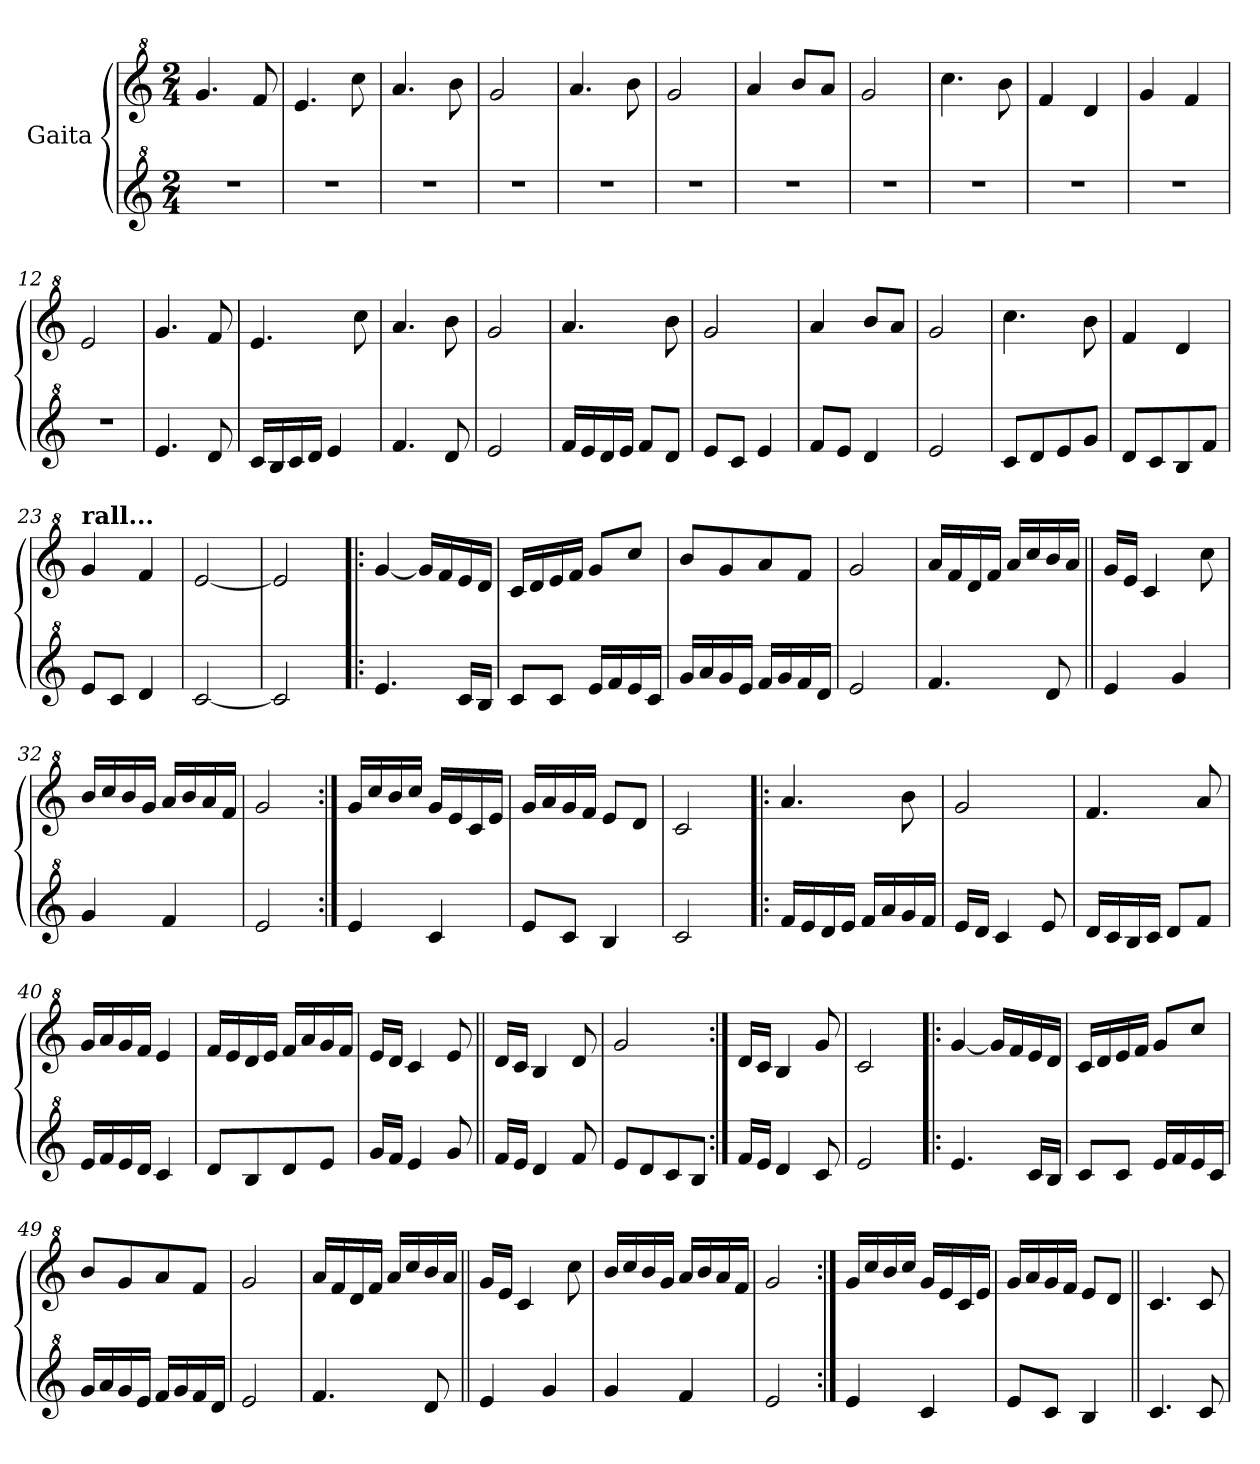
**kern	**kern
*part2	*part1
*staff2	*staff1
*I"Gaita	*I"Gaita
*clefG^2	*clefG^2
*k[]	*k[]
*M2/4	*M2/4
*MM40	*MM40
=1	=1
2r	4.gg/
.	8ff/
=2	=2
2r	4.ee/
.	8ccc\
=3	=3
2r	4.aa/
.	8bb\
=4	=4
2r	2gg/
=5	=5
2r	4.aa/
.	8bb\
=6	=6
2r	2gg/
=7	=7
2r	4aa/
.	8bb/L
.	8aa/J
=8	=8
2r	2gg/
=9	=9
2r	4.ccc\
.	8bb\
=10	=10
2r	4ff/
.	4dd/
=11	=11
2r	4gg/
.	4ff/
=12	=12
2r	2ee/
=13	=13
4.ee/	4.gg/
8dd/	8ff/
=14	=14
16cc/LL	4.ee/
16b/	.
16cc/	.
16dd/JJ	.
4ee/	.
.	8ccc\
!!LO:LB:g=z
=15	=15
4.ff/	4.aa/
8dd/	8bb\
=16	=16
2ee/	2gg/
=17	=17
16ff/LL	4.aa/
16ee/	.
16dd/	.
16ee/JJ	.
8ff/L	.
8dd/J	8bb\
=18	=18
8ee/L	2gg/
8cc/J	.
4ee/	.
=19	=19
8ff/L	4aa/
8ee/J	.
4dd/	8bb/L
.	8aa/J
=20	=20
2ee/	2gg/
=21	=21
8cc/L	4.ccc\
8dd/	.
8ee/	.
8gg/J	8bb\
=22	=22
8dd/L	4ff/
8cc/	.
8b/	4dd/
8ff/J	.
=23	=23
!	!LO:TX:a:B:t=rall...
8ee/L	4gg/
8cc/J	.
4dd/	4ff/
=24	=24
*	*MM80
[2cc/	[2ee/
=25	=25
2cc/]	2ee/]
=26!|:	=26!|:
4.ee/	[4gg/
.	16gg/LL]
.	16ff/
16cc/LL	16ee/
16b/JJ	16dd/JJ
!!LO:LB:g=z
=27	=27
8cc/L	16cc/LL
.	16dd/
8cc/J	16ee/
.	16ff/JJ
16ee/LL	8gg/L
16ff/	.
16ee/	8ccc/J
16cc/JJ	.
=28	=28
16gg/LL	8bb/L
16aa/	.
16gg/	8gg/
16ee/JJ	.
16ff/LL	8aa/
16gg/	.
16ff/	8ff/J
16dd/JJ	.
=29	=29
2ee/	2gg/
=30	=30
4.ff/	16aa/LL
.	16ff/
.	16dd/
.	16ff/JJ
.	16aa/LL
.	16ccc/
8dd/	16bb/
.	16aa/JJ
=31||	=31||
4ee/	16gg/LL
.	16ee/JJ
.	4cc/
4gg/	.
.	8ccc\
=32	=32
4gg/	16bb/LL
.	16ccc/
.	16bb/
.	16gg/JJ
4ff/	16aa/LL
.	16bb/
.	16aa/
.	16ff/JJ
=33	=33
2ee/	2gg/
=34:|!	=34:|!
4ee/	16gg/LL
.	16ccc/
.	16bb/
.	16ccc/JJ
4cc/	16gg/LL
.	16ee/
.	16cc/
.	16ee/JJ
!!LO:LB:g=z
=35	=35
8ee/L	16gg/LL
.	16aa/
8cc/J	16gg/
.	16ff/JJ
4b/	8ee/L
.	8dd/J
=36	=36
2cc/	2cc/
=37!|:	=37!|:
16ff/LL	4.aa/
16ee/	.
16dd/	.
16ee/JJ	.
16ff/LL	.
16aa/	.
16gg/	8bb\
16ff/JJ	.
=38	=38
16ee/LL	2gg/
16dd/JJ	.
4cc/	.
8ee/	.
=39	=39
16dd/LL	4.ff/
16cc/	.
16b/	.
16cc/JJ	.
8dd/L	.
8ff/J	8aa/
=40	=40
16ee/LL	16gg/LL
16ff/	16aa/
16ee/	16gg/
16dd/JJ	16ff/JJ
4cc/	4ee/
=41	=41
8dd/L	16ff/LL
.	16ee/
8b/	16dd/
.	16ee/JJ
8dd/	16ff/LL
.	16aa/
8ee/J	16gg/
.	16ff/JJ
=42	=42
16gg/LL	16ee/LL
16ff/JJ	16dd/JJ
4ee/	4cc/
8gg/	8ee/
!!LO:LB:g=z
=43||	=43||
16ff/LL	16dd/LL
16ee/JJ	16cc/JJ
4dd/	4b/
8ff/	8dd/
=44	=44
8ee/L	2gg/
8dd/	.
8cc/	.
8b/J	.
=45:|!	=45:|!
16ff/LL	16dd/LL
16ee/JJ	16cc/JJ
4dd/	4b/
8cc/	8gg/
=46	=46
2ee/	2cc/
=47!|:	=47!|:
4.ee/	[4gg/
.	16gg/LL]
.	16ff/
16cc/LL	16ee/
16b/JJ	16dd/JJ
=48	=48
8cc/L	16cc/LL
.	16dd/
8cc/J	16ee/
.	16ff/JJ
16ee/LL	8gg/L
16ff/	.
16ee/	8ccc/J
16cc/JJ	.
=49	=49
16gg/LL	8bb/L
16aa/	.
16gg/	8gg/
16ee/JJ	.
16ff/LL	8aa/
16gg/	.
16ff/	8ff/J
16dd/JJ	.
=50	=50
2ee/	2gg/
!!LO:PB:g=z
=51	=51
4.ff/	16aa/LL
.	16ff/
.	16dd/
.	16ff/JJ
.	16aa/LL
.	16ccc/
8dd/	16bb/
.	16aa/JJ
=52||	=52||
4ee/	16gg/LL
.	16ee/JJ
.	4cc/
4gg/	.
.	8ccc\
=53	=53
4gg/	16bb/LL
.	16ccc/
.	16bb/
.	16gg/JJ
4ff/	16aa/LL
.	16bb/
.	16aa/
.	16ff/JJ
=54	=54
2ee/	2gg/
=55:|!	=55:|!
4ee/	16gg/LL
.	16ccc/
.	16bb/
.	16ccc/JJ
4cc/	16gg/LL
.	16ee/
.	16cc/
.	16ee/JJ
=56	=56
8ee/L	16gg/LL
.	16aa/
8cc/J	16gg/
.	16ff/JJ
4b/	8ee/L
.	8dd/J
=57||	=57||
4.cc/	4.cc/
8cc/	8cc/
=	=
*-	*-
